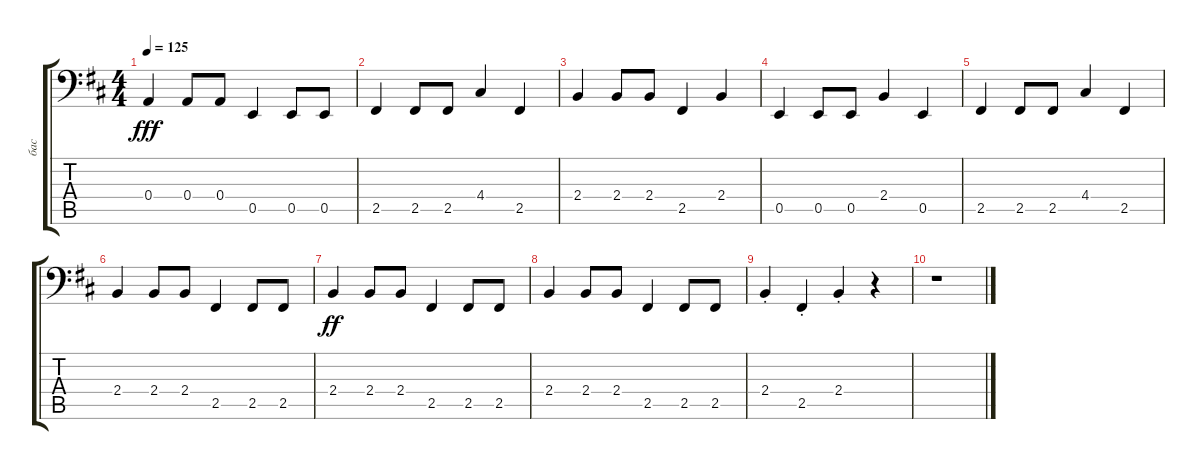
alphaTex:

\track ("бас" "бас") {instrument electricbasspick}
\staff {score tabs}
\tuning (C3 G2 D2 A1 E1 B0) {hide}
\ts (4 4)
\tempo 125
\clef f4
\ks bminor
0.4.4{dy fff} 0.4.8 0.4.8 0.5.4 0.5.8 0.5.8 |
2.5.4 2.5.8 2.5.8 4.4.4 2.5.4 |
2.4.4 2.4.8 2.4.8 2.5.4 2.4.4 |
0.5.4 0.5.8 0.5.8 2.4.4 0.5.4 |
2.5.4 2.5.8 2.5.8 4.4.4 2.5.4 |
2.4.4 2.4.8 2.4.8 2.5.4 2.5.8 2.5.8 |
2.4.4{dy ff} 2.4.8 2.4.8 2.5.4 2.5.8 2.5.8 |
2.4.4 2.4.8 2.4.8 2.5.4 2.5.8 2.5.8 |
2.4{st}.4 2.5{st}.4 2.4{st}.4 r.4 |
r.1
